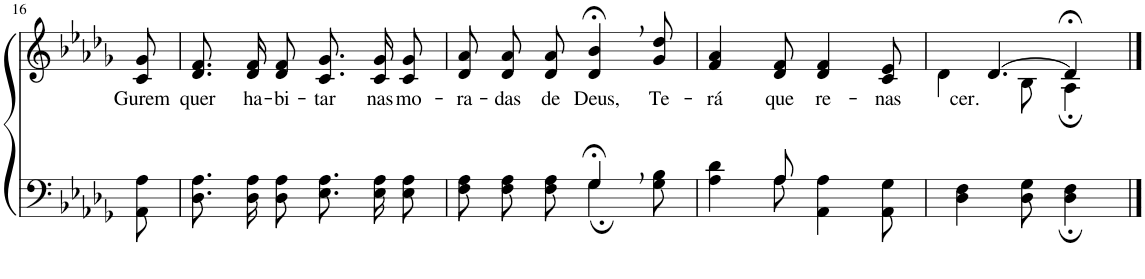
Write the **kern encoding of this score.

**kern	**kern	**text
*part2	*part1	*part1
*staff2	*staff1	*staff1
!!LO:PB:g=z
*clefF4	*clefG2	*
*Trd-1c-2	*Trd-1c-2	*
*k[b-e-a-d-g-]	*k[b-e-a-d-g-]	*
*M6/8	*M6/8	*
=16	=16	=16
!	!	!LO:LY:b
8AA-\ 8A-\	8c/ 8g-/	Gurem
=17	=17	=17
!	!	!LO:LY:b
8.D-\ 8.A-\L	8.d-/ 8.f/L	quer
!	!	!LO:LY:b
16D-\ 16A-\K	16d-/ 16f/K	ha-
!	!	!LO:LY:b
8D-\ 8A-\J	8d-/ 8f/J	-bi-
!	!	!LO:LY:b
8.E-\ 8.A-\L	8.c/ 8.g-/L	-tar
!	!	!LO:LY:b
16E-\ 16A-\K	16c/ 16g-/K	nas
!	!	!LO:LY:b
8E-\ 8A-\J	8c/ 8g-/J	mo-
=18	=18	=18
*^	*	*
!	!	!	!LO:LY:b
8F\ 8A-\L	4.ryy	8d-/ 8a-/L	-ra-
!	!	!	!LO:LY:b
8F\ 8A-\	.	8d-/ 8a-/	-das
!	!	!	!LO:LY:b
8F\ 8A-\J	.	8d-/ 8a-/J	de
!	!	!	!LO:LY:b
4G-;<,\	4G-;/	4d-/;<, 4b-/;<,	Deus,
!	!	!	!LO:LY:b
8G-\ 8B-\	8ryy	8g-/ 8dd-/	Te-
=19	=19	=19	=19
!	!	!	!LO:LY:b
4ryy	4A-\ 4d-\	4f/ 4a-/	-rá
!	!	!	!LO:LY:b
8A-/	8A-\	8d-/ 8f/	que
!	!	!	!LO:LY:b
4.ryy	4AA-\ 4A-\	4d-/ 4f/	re-
!	!	!	!LO:LY:b
.	8AA-\ 8G-\	8c/ 8e-/	-nas-
=20	=20	=20	=20
*	*	*^	*
!	!	!	!	!LO:LY:b
*v	*v	*	*	*
4D-\ 4F\	[4.d-/	4d-\	-cer.
8D-\ 8G-\	.	8B-\	.
4D-\; 4F\;	4d-;</]	4A-;\	.
*	*v	*v	*
==	==	==
*-	*-	*-
